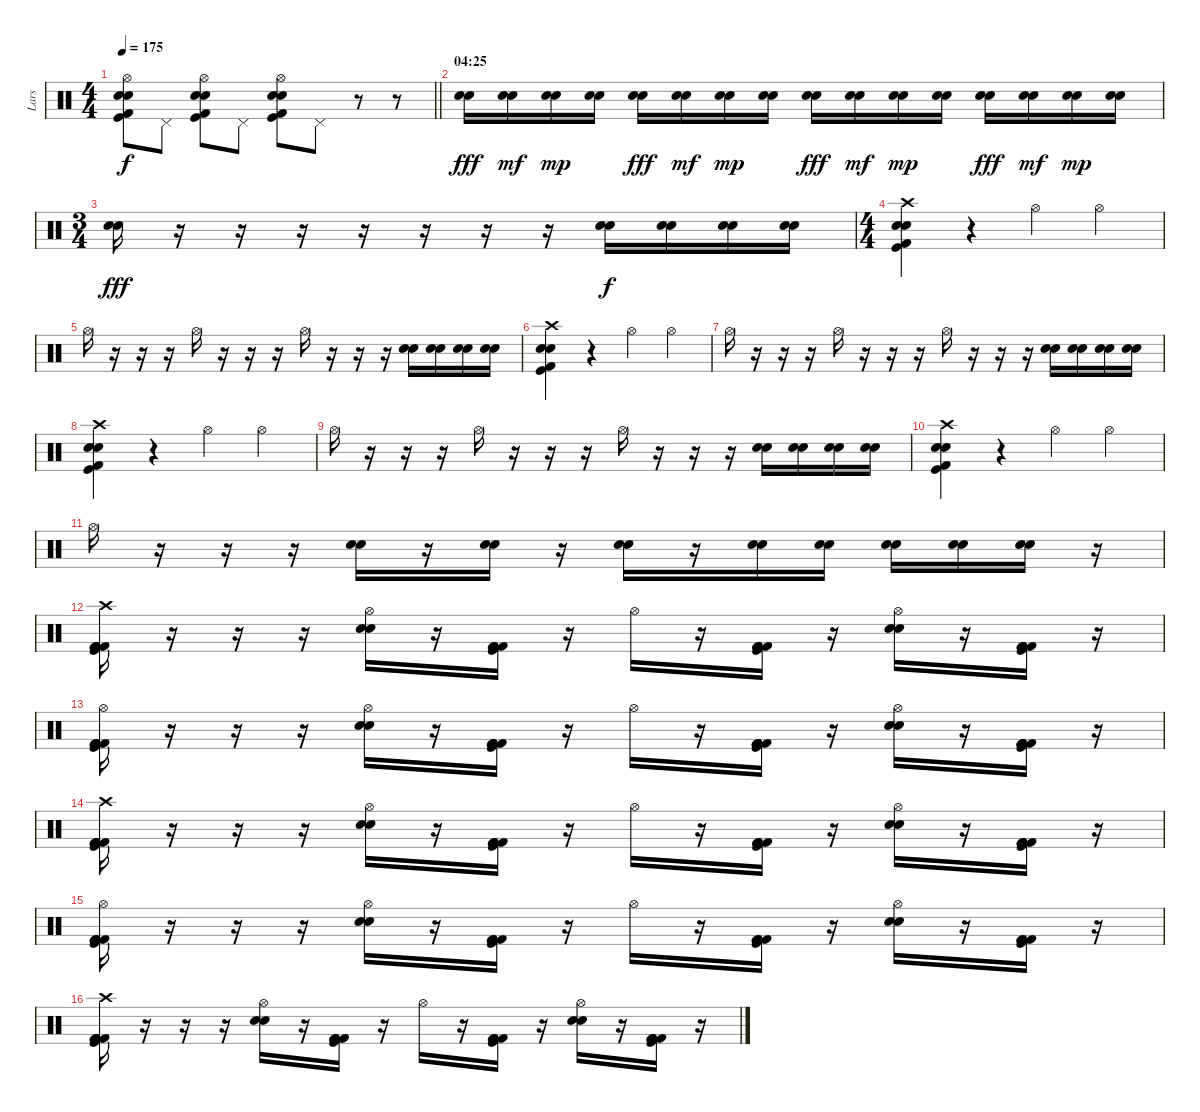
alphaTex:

\track ("Lars" "Lars") {instrument percussion}
\staff {score}
\articulation defaults
\ts (4 4)
\tempo 175
\clef neutral
\barLineRight lightlight
\ks c
("Hi-Hat (open)" "Electric Snare (hit)" "Snare (hit) 2" "Kick (hit)" "Kick (hit) 2").8{dy f} "Pedal Hi-Hat (hit)".8 ("Hi-Hat (open)" "Electric Snare (hit)" "Snare (hit) 2" "Kick (hit)" "Kick (hit) 2").8 "Pedal Hi-Hat (hit)".8 ("Hi-Hat (open)" "Electric Snare (hit)" "Snare (hit) 2" "Kick (hit)" "Kick (hit) 2").8 "Pedal Hi-Hat (hit)".8 r.8 r.8 |
\section ("" "04:25")
("Electric Snare (hit)" "Snare (hit) 2").16{dy fff} ("Electric Snare (hit)" "Snare (hit) 2").16{dy mf} ("Electric Snare (hit)" "Snare (hit) 2").16{dy mp} ("Electric Snare (hit)" "Snare (hit) 2").16 ("Electric Snare (hit)" "Snare (hit) 2").16{dy fff} ("Electric Snare (hit)" "Snare (hit) 2").16{dy mf} ("Electric Snare (hit)" "Snare (hit) 2").16{dy mp} ("Electric Snare (hit)" "Snare (hit) 2").16 ("Electric Snare (hit)" "Snare (hit) 2").16{dy fff} ("Electric Snare (hit)" "Snare (hit) 2").16{dy mf} ("Electric Snare (hit)" "Snare (hit) 2").16{dy mp} ("Electric Snare (hit)" "Snare (hit) 2").16 ("Electric Snare (hit)" "Snare (hit) 2").16{dy fff} ("Electric Snare (hit)" "Snare (hit) 2").16{dy mf} ("Electric Snare (hit)" "Snare (hit) 2").16{dy mp} ("Electric Snare (hit)" "Snare (hit) 2").16 |
\ts (3 4)
("Electric Snare (hit)" "Snare (hit) 2").16{dy fff} r.16 r.16 r.16 r.16 r.16 r.16 r.16 ("Electric Snare (hit)" "Snare (hit) 2").16{dy f} ("Electric Snare (hit)" "Snare (hit) 2").16 ("Electric Snare (hit)" "Snare (hit) 2").16 ("Electric Snare (hit)" "Snare (hit) 2").16 |
\ts (4 4)
("Crash high (hit)" "Electric Snare (hit)" "Snare (hit) 2" "Kick (hit)" "Kick (hit) 2").4 r.4 "Hi-Hat (open)".4 "Hi-Hat (open)".4 |
"Hi-Hat (open)".16 r.16 r.16 r.16 "Hi-Hat (open)".16 r.16 r.16 r.16 "Hi-Hat (open)".16 r.16 r.16 r.16 ("Electric Snare (hit)" "Snare (hit) 2").16 ("Electric Snare (hit)" "Snare (hit) 2").16 ("Electric Snare (hit)" "Snare (hit) 2").16 ("Electric Snare (hit)" "Snare (hit) 2").16 |
("Crash high (hit)" "Electric Snare (hit)" "Snare (hit) 2" "Kick (hit)" "Kick (hit) 2").4 r.4 "Hi-Hat (open)".4 "Hi-Hat (open)".4 |
"Hi-Hat (open)".16 r.16 r.16 r.16 "Hi-Hat (open)".16 r.16 r.16 r.16 "Hi-Hat (open)".16 r.16 r.16 r.16 ("Electric Snare (hit)" "Snare (hit) 2").16 ("Electric Snare (hit)" "Snare (hit) 2").16 ("Electric Snare (hit)" "Snare (hit) 2").16 ("Electric Snare (hit)" "Snare (hit) 2").16 |
("Crash high (hit)" "Electric Snare (hit)" "Snare (hit) 2" "Kick (hit)" "Kick (hit) 2").4 r.4 "Hi-Hat (open)".4 "Hi-Hat (open)".4 |
"Hi-Hat (open)".16 r.16 r.16 r.16 "Hi-Hat (open)".16 r.16 r.16 r.16 "Hi-Hat (open)".16 r.16 r.16 r.16 ("Electric Snare (hit)" "Snare (hit) 2").16 ("Electric Snare (hit)" "Snare (hit) 2").16 ("Electric Snare (hit)" "Snare (hit) 2").16 ("Electric Snare (hit)" "Snare (hit) 2").16 |
("Crash high (hit)" "Electric Snare (hit)" "Snare (hit) 2" "Kick (hit)" "Kick (hit) 2").4 r.4 "Hi-Hat (open)".4 "Hi-Hat (open)".4 |
"Hi-Hat (open)".16 r.16 r.16 r.16 ("Electric Snare (hit)" "Snare (hit) 2").16 r.16 ("Electric Snare (hit)" "Snare (hit) 2").16 r.16 ("Electric Snare (hit)" "Snare (hit) 2").16 r.16 ("Electric Snare (hit)" "Snare (hit) 2").16 ("Electric Snare (hit)" "Snare (hit) 2").16 ("Electric Snare (hit)" "Snare (hit) 2").16 ("Electric Snare (hit)" "Snare (hit) 2").16 ("Electric Snare (hit)" "Snare (hit) 2").16 r.16 |
("Crash high (hit)" "Kick (hit) 2" "Kick (hit) 2" "Kick (hit)" "Kick (hit) 2").16 r.16 r.16 r.16 ("Hi-Hat (open)" "Electric Snare (hit)" "Snare (hit) 2").16 r.16 ("Kick (hit) 2" "Kick (hit) 2" "Kick (hit)" "Kick (hit) 2").16 r.16 "Hi-Hat (open)".16 r.16 ("Kick (hit) 2" "Kick (hit) 2" "Kick (hit)" "Kick (hit) 2").16 r.16 ("Hi-Hat (open)" "Electric Snare (hit)" "Snare (hit) 2").16 r.16 ("Kick (hit) 2" "Kick (hit) 2" "Kick (hit)" "Kick (hit) 2").16 r.16 |
("Hi-Hat (open)" "Kick (hit) 2" "Kick (hit) 2" "Kick (hit)" "Kick (hit) 2").16 r.16 r.16 r.16 ("Hi-Hat (open)" "Electric Snare (hit)" "Snare (hit) 2").16 r.16 ("Kick (hit) 2" "Kick (hit) 2" "Kick (hit)" "Kick (hit) 2").16 r.16 "Hi-Hat (open)".16 r.16 ("Kick (hit) 2" "Kick (hit) 2" "Kick (hit)" "Kick (hit) 2").16 r.16 ("Hi-Hat (open)" "Electric Snare (hit)" "Snare (hit) 2").16 r.16 ("Kick (hit) 2" "Kick (hit) 2" "Kick (hit)" "Kick (hit) 2").16 r.16 |
("Crash high (hit)" "Kick (hit) 2" "Kick (hit) 2" "Kick (hit)" "Kick (hit) 2").16 r.16 r.16 r.16 ("Hi-Hat (open)" "Electric Snare (hit)" "Snare (hit) 2").16 r.16 ("Kick (hit) 2" "Kick (hit) 2" "Kick (hit)" "Kick (hit) 2").16 r.16 "Hi-Hat (open)".16 r.16 ("Kick (hit) 2" "Kick (hit) 2" "Kick (hit)" "Kick (hit) 2").16 r.16 ("Hi-Hat (open)" "Electric Snare (hit)" "Snare (hit) 2").16 r.16 ("Kick (hit) 2" "Kick (hit) 2" "Kick (hit)" "Kick (hit) 2").16 r.16 |
("Hi-Hat (open)" "Kick (hit) 2" "Kick (hit) 2" "Kick (hit)" "Kick (hit) 2").16 r.16 r.16 r.16 ("Hi-Hat (open)" "Electric Snare (hit)" "Snare (hit) 2").16 r.16 ("Kick (hit) 2" "Kick (hit) 2" "Kick (hit)" "Kick (hit) 2").16 r.16 "Hi-Hat (open)".16 r.16 ("Kick (hit) 2" "Kick (hit) 2" "Kick (hit)" "Kick (hit) 2").16 r.16 ("Hi-Hat (open)" "Electric Snare (hit)" "Snare (hit) 2").16 r.16 ("Kick (hit) 2" "Kick (hit) 2" "Kick (hit)" "Kick (hit) 2").16 r.16 |
("Crash high (hit)" "Kick (hit) 2" "Kick (hit) 2" "Kick (hit)" "Kick (hit) 2").16 r.16 r.16 r.16 ("Hi-Hat (open)" "Electric Snare (hit)" "Snare (hit) 2").16 r.16 ("Kick (hit) 2" "Kick (hit) 2" "Kick (hit)" "Kick (hit) 2").16 r.16 "Hi-Hat (open)".16 r.16 ("Kick (hit) 2" "Kick (hit) 2" "Kick (hit)" "Kick (hit) 2").16 r.16 ("Hi-Hat (open)" "Electric Snare (hit)" "Snare (hit) 2").16 r.16 ("Kick (hit) 2" "Kick (hit) 2" "Kick (hit)" "Kick (hit) 2").16 r.16
